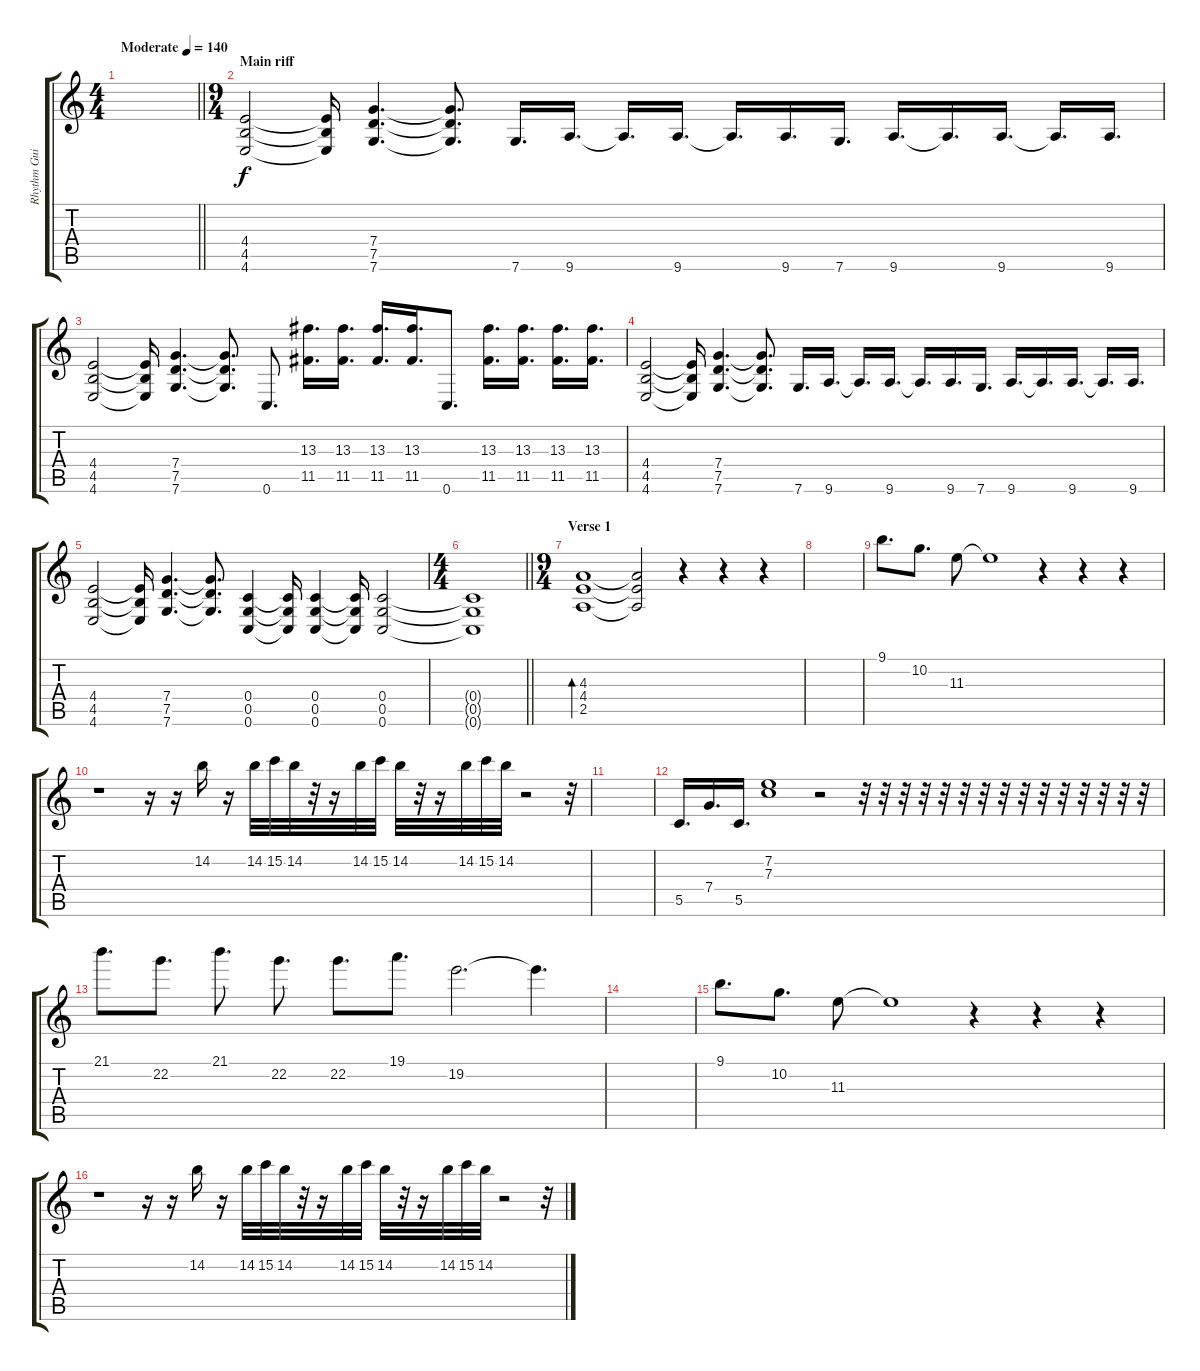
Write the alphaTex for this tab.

\track ("Rhythm Guitar" "Rhythm Gui") {instrument distortionguitar}
\staff {score tabs}
\tuning (D4 A3 F3 C3 G2 C2) {hide}
\ts (4 4)
\tempo (140 "Moderate")
\clef g2
\barLineRight lightlight
\ks c
|
\ts (9 4)
\section ("" "Main riff")
(4.4 4.5 4.6).2 (4.4{t} 4.5{t} 4.6{t}).16 (7.4 7.5 7.6).4{d} (7.4{t} 7.5{t} 7.6{t}).8{d} 7.6.16{d} 9.6.16{d} 9.6{t}.16{d} 9.6.16{d} 9.6{t}.16{d} 9.6.16{d} 7.6.16{d} 9.6.16{d} 9.6{t}.16{d} 9.6.16{d} 9.6{t}.16{d} 9.6.16{d} |
(4.4 4.5 4.6).2 (4.4{t} 4.5{t} 4.6{t}).16 (7.4 7.5 7.6).4{d} (7.4{t} 7.5{t} 7.6{t}).8{d} 0.6.8{d} (13.3 11.5).16{d} (13.3 11.5).16{d} (13.3 11.5).16{d} (13.3 11.5).16{d} 0.6.8{d} (13.3 11.5).16{d} (13.3 11.5).16{d} (13.3 11.5).16{d} (13.3 11.5).16{d} |
(4.4 4.5 4.6).2 (4.4{t} 4.5{t} 4.6{t}).16 (7.4 7.5 7.6).4{d} (7.4{t} 7.5{t} 7.6{t}).8{d} 7.6.16{d} 9.6.16{d} 9.6{t}.16{d} 9.6.16{d} 9.6{t}.16{d} 9.6.16{d} 7.6.16{d} 9.6.16{d} 9.6{t}.16{d} 9.6.16{d} 9.6{t}.16{d} 9.6.16{d} |
(4.4 4.5 4.6).2 (4.4{t} 4.5{t} 4.6{t}).16 (7.4 7.5 7.6).4{d} (7.4{t} 7.5{t} 7.6{t}).8{d} (0.4 0.5 0.6).4 (0.4{t} 0.5{t} 0.6{t}).16 (0.4 0.5 0.6).4 (0.4{t} 0.5{t} 0.6{t}).16 (0.4 0.5 0.6).2 |
\ts (4 4)
\barLineRight lightlight
(0.4{t} 0.5{t} 0.6{t}).1 |
\ts (9 4)
\section ("" "Verse 1")
(4.3 4.4 2.5).1{bd 240 instrument electricguitarclean} (4.3{t} 4.4{t} 2.5{t}).2 r.4 r.4 r.4 |
|
9.1.8{d} 10.2.8{d} 11.3.8 11.3{t}.1 r.4 r.4 r.4 |
r.1{volume 8} r.16 r.16 14.2.16 r.16 14.2.32 15.2.32 14.2.32 r.32 r.16 14.2.32 15.2.32 14.2.32 r.32 r.16 14.2.32 15.2.32 14.2.32 r.2 r.32 |
|
5.5.16{d} 7.4.16{d} 5.5.16{d} (7.2 7.3).1 r.2 r.32 r.32 r.32 r.32 r.32 r.32 r.32 r.32 r.32 r.32 r.32 r.32 r.32 r.32 r.32 |
21.1.8{d volume 16} 22.2.8{d} 21.1.8{d} 22.2.8{d} 22.2.8{d} 19.1.8{d} 19.2.2{d} 19.2{t}.4{d} |
|
9.1.8{d} 10.2.8{d} 11.3.8 11.3{t}.1 r.4 r.4 r.4 |
r.1{volume 8} r.16 r.16 14.2.16 r.16 14.2.32 15.2.32 14.2.32 r.32 r.16 14.2.32 15.2.32 14.2.32 r.32 r.16 14.2.32 15.2.32 14.2.32 r.2 r.32
